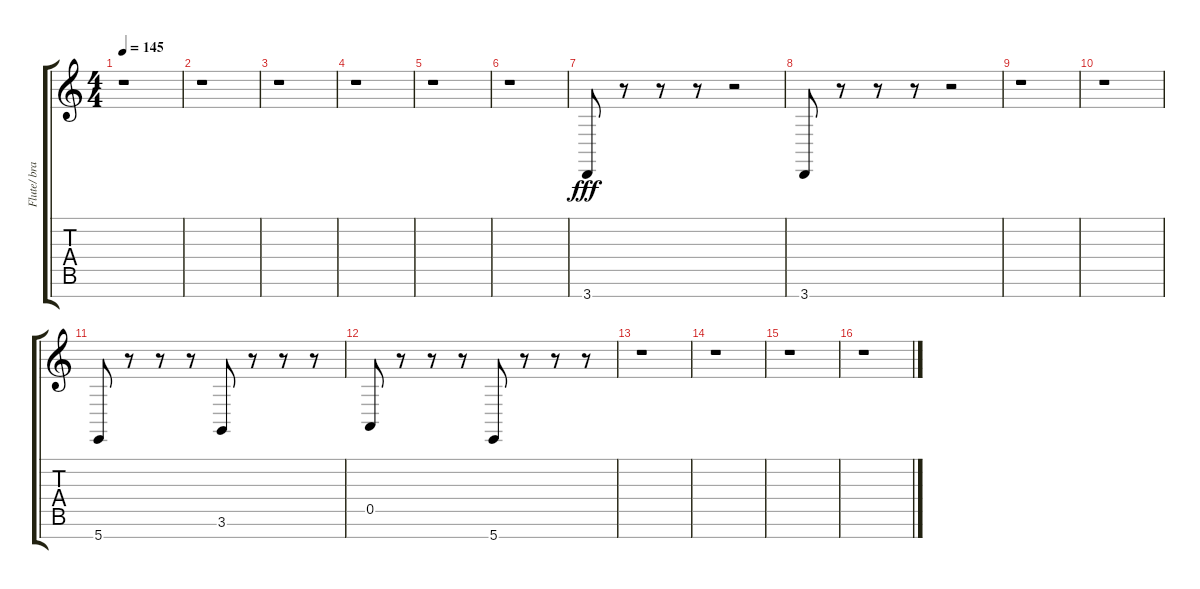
\track ("Flute/ brass" "Flute/ bra") {instrument tuba}
\staff {score tabs}
\tuning (E4 B3 G3 D3 A2 E2 B1) {hide}
\ts (4 4)
\tempo 145
\clef g2
\ks c
r.1{dy f} |
r.1 |
r.1 |
r.1 |
r.1 |
r.1 |
3.7.8{dy fff} r.8 r.8 r.8 r.2 |
3.7.8 r.8 r.8 r.8 r.2 |
r.1 |
r.1 |
5.7.8 r.8 r.8 r.8 3.6.8 r.8 r.8 r.8 |
0.5.8 r.8 r.8 r.8 5.7.8 r.8 r.8 r.8 |
r.1 |
r.1 |
r.1 |
r.1
